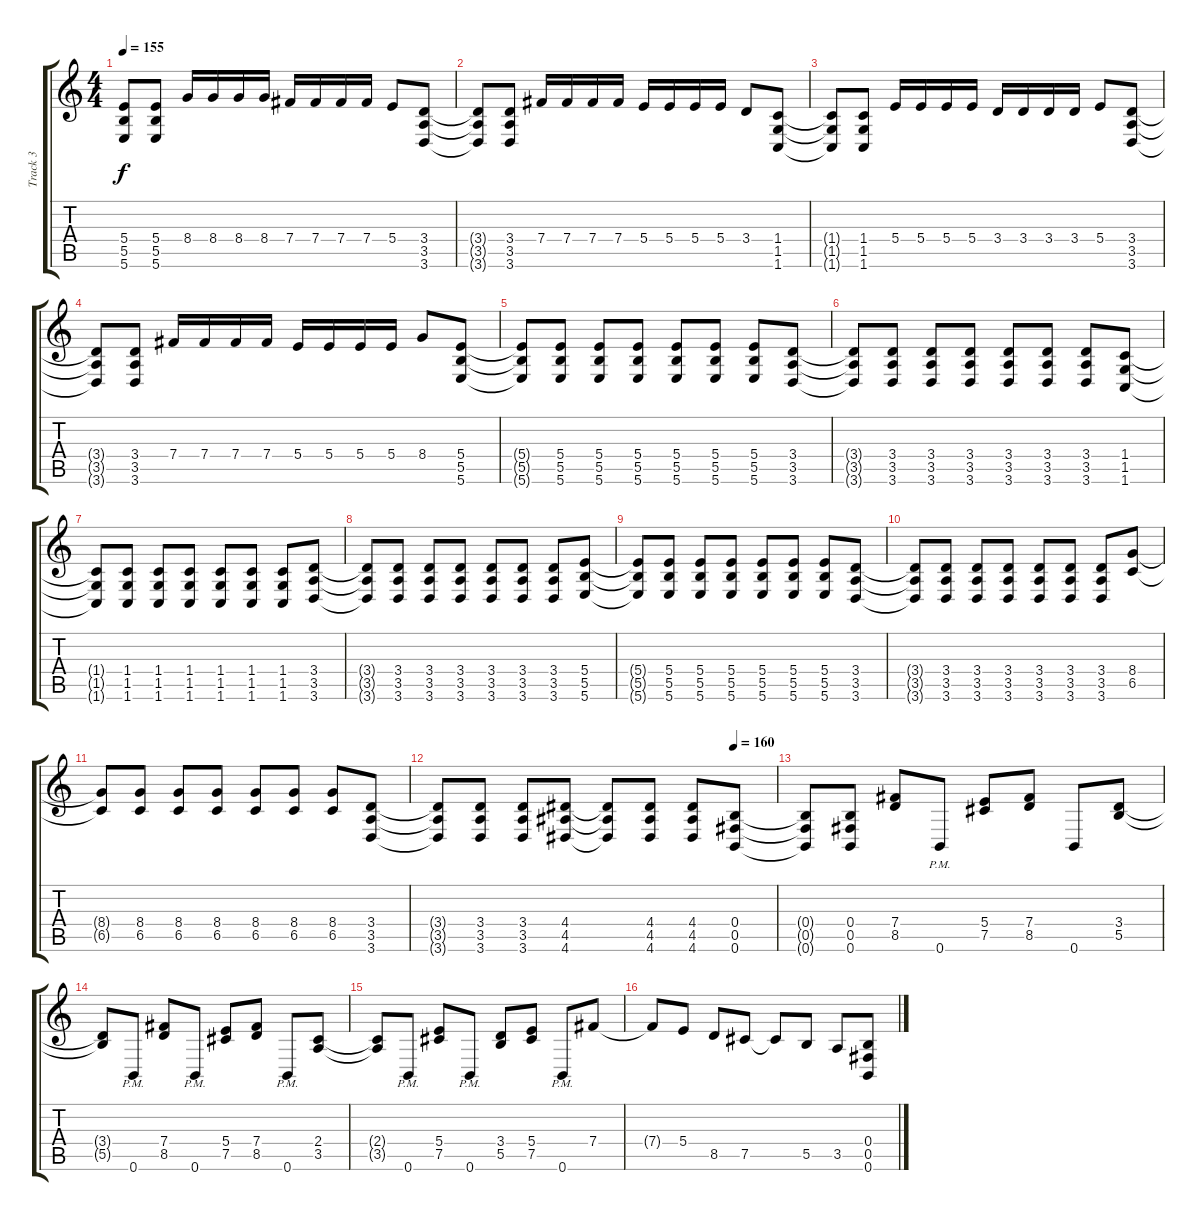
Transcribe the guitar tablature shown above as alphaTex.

\track ("Track 3" "Track 3") {instrument distortionguitar}
\staff {score tabs}
\tuning (Db4 Ab3 E3 B2 Gb2 B1) {hide}
\ts (4 4)
\tempo 155
\clef g2
\ks c
(5.4{t} 5.5{t} 5.6{t}).8{dy f} (5.4 5.5 5.6).8 8.4.16 8.4.16 8.4.16 8.4.16 7.4.16 7.4.16 7.4.16 7.4.16 5.4.8 (3.4 3.5 3.6).8 |
(3.4{t} 3.5{t} 3.6{t}).8 (3.4 3.5 3.6).8 7.4.16 7.4.16 7.4.16 7.4.16 5.4.16 5.4.16 5.4.16 5.4.16 3.4.8 (1.4 1.5 1.6).8 |
(1.4{t} 1.5{t} 1.6{t}).8 (1.4 1.5 1.6).8 5.4.16 5.4.16 5.4.16 5.4.16 3.4.16 3.4.16 3.4.16 3.4.16 5.4.8 (3.4 3.5 3.6).8 |
(3.4{t} 3.5{t} 3.6{t}).8 (3.4 3.5 3.6).8 7.4.16 7.4.16 7.4.16 7.4.16 5.4.16 5.4.16 5.4.16 5.4.16 8.4.8 (5.4 5.5 5.6).8 |
(5.4{t} 5.5{t} 5.6{t}).8 (5.4 5.5 5.6).8 (5.4 5.5 5.6).8 (5.4 5.5 5.6).8 (5.4 5.5 5.6).8 (5.4 5.5 5.6).8 (5.4 5.5 5.6).8 (3.4 3.5 3.6).8 |
(3.4{t} 3.5{t} 3.6{t}).8 (3.4 3.5 3.6).8 (3.4 3.5 3.6).8 (3.4 3.5 3.6).8 (3.4 3.5 3.6).8 (3.4 3.5 3.6).8 (3.4 3.5 3.6).8 (1.4 1.5 1.6).8 |
(1.4{t} 1.5{t} 1.6{t}).8 (1.4 1.5 1.6).8 (1.4 1.5 1.6).8 (1.4 1.5 1.6).8 (1.4 1.5 1.6).8 (1.4 1.5 1.6).8 (1.4 1.5 1.6).8 (3.4 3.5 3.6).8 |
(3.4{t} 3.5{t} 3.6{t}).8 (3.4 3.5 3.6).8 (3.4 3.5 3.6).8 (3.4 3.5 3.6).8 (3.4 3.5 3.6).8 (3.4 3.5 3.6).8 (3.4 3.5 3.6).8 (5.4 5.5 5.6).8 |
(5.4{t} 5.5{t} 5.6{t}).8 (5.4 5.5 5.6).8 (5.4 5.5 5.6).8 (5.4 5.5 5.6).8 (5.4 5.5 5.6).8 (5.4 5.5 5.6).8 (5.4 5.5 5.6).8 (3.4 3.5 3.6).8 |
(3.4{t} 3.5{t} 3.6{t}).8 (3.4 3.5 3.6).8 (3.4 3.5 3.6).8 (3.4 3.5 3.6).8 (3.4 3.5 3.6).8 (3.4 3.5 3.6).8 (3.4 3.5 3.6).8 (8.4 6.5).8 |
(8.4{t} 6.5{t}).8 (8.4 6.5).8 (8.4 6.5).8 (8.4 6.5).8 (8.4 6.5).8 (8.4 6.5).8 (8.4 6.5).8 (3.4 3.5 3.6).8 |
\tempo (160 0.875)
(3.4{t} 3.5{t} 3.6{t}).8 (3.4 3.5 3.6).8 (3.4 3.5 3.6).8 (4.4 4.5 4.6).8 (4.4{t} 4.5{t} 4.6{t}).8 (4.4 4.5 4.6).8 (4.4 4.5 4.6).8 (0.4 0.5 0.6).8 |
(0.4{t} 0.5{t} 0.6{t}).8 (0.4 0.5 0.6).8 (7.4 8.5).8 0.6{pm}.8 (5.4 7.5).8 (7.4 8.5).8 0.6.8 (3.4 5.5).8 |
(3.4{t} 5.5{t}).8 0.6{pm}.8 (7.4 8.5).8 0.6{pm}.8 (5.4 7.5).8 (7.4 8.5).8 0.6{pm}.8 (2.4 3.5).8 |
(2.4{t} 3.5{t}).8 0.6{pm}.8 (5.4 7.5).8 0.6{pm}.8 (3.4 5.5).8 (5.4 7.5).8 0.6{pm}.8 7.4.8 |
7.4{t}.8 5.4.8 8.5.8 7.5.8 7.5{t}.8 5.5.8 3.5.8 (0.4 0.5 0.6).8
